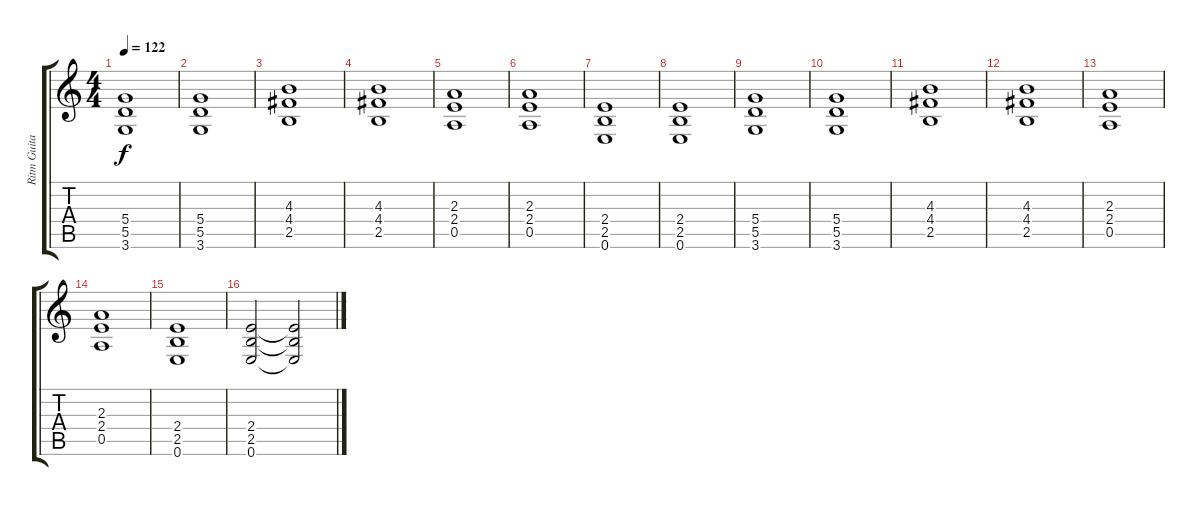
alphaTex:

\track ("Ritm Guitar" "Ritm Guita") {instrument distortionguitar}
\staff {score tabs}
\tuning (E4 B3 G3 D3 A2 E2) {hide}
\ts (4 4)
\tempo 122
\clef g2
\ks c
(5.4 5.5 3.6).1{dy f} |
(5.4 5.5 3.6).1 |
(4.3 4.4 2.5).1 |
(4.3 4.4 2.5).1 |
(2.3 2.4 0.5).1 |
(2.3 2.4 0.5).1 |
(2.4 2.5 0.6).1 |
(2.4 2.5 0.6).1 |
(5.4 5.5 3.6).1 |
(5.4 5.5 3.6).1 |
(4.3 4.4 2.5).1 |
(4.3 4.4 2.5).1 |
(2.3 2.4 0.5).1 |
(2.3 2.4 0.5).1 |
(2.4 2.5 0.6).1 |
(2.4 2.5 0.6).2 (2.4{t} 2.5{t} 0.6{t}).2
